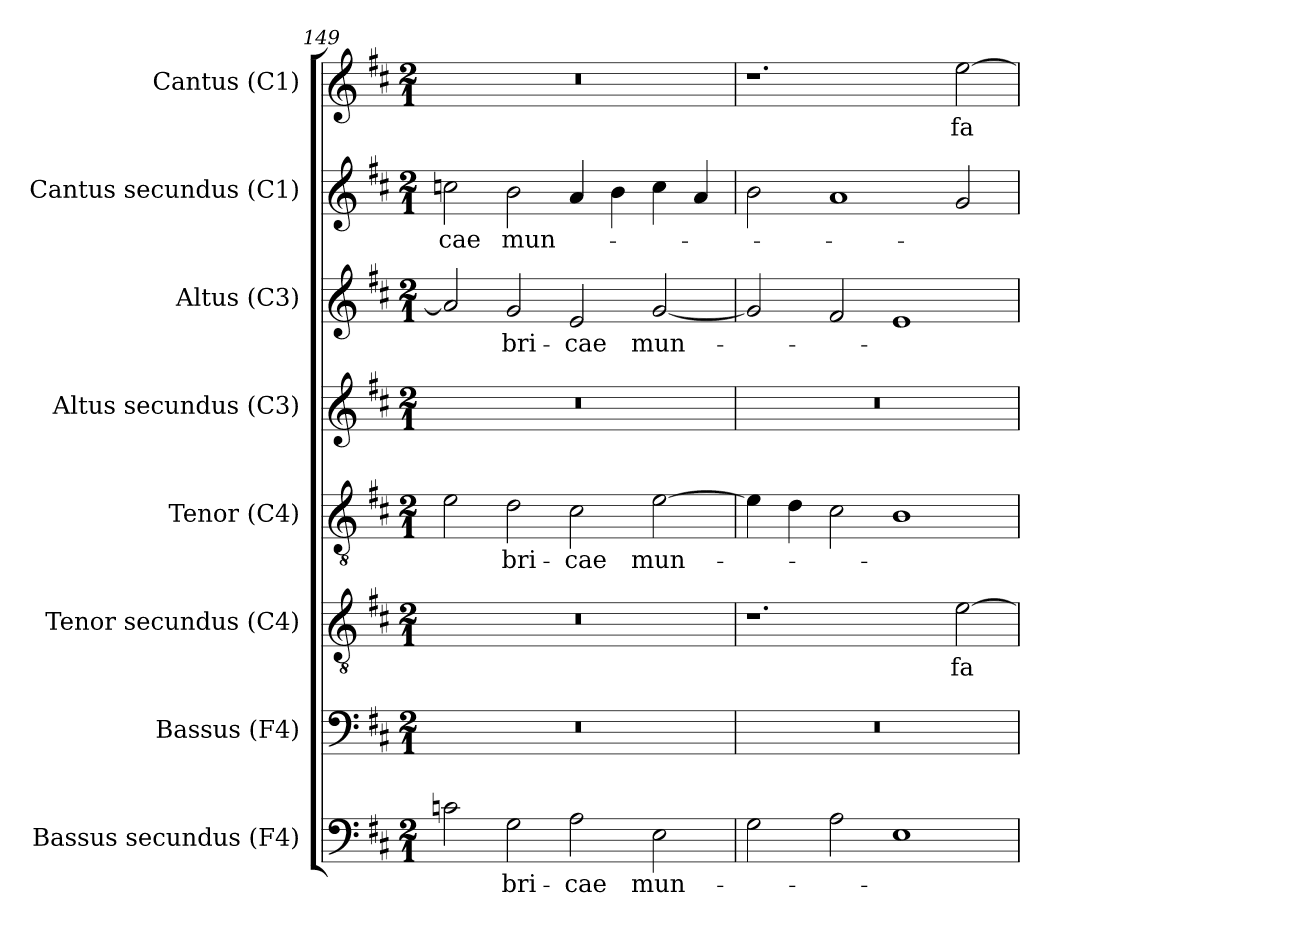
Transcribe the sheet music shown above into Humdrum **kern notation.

**kern	**text	**kern	**kern	**text	**kern	**text	**kern	**kern	**text	**kern	**text	**kern	**text
*part8	*part8	*part7	*part6	*part6	*part5	*part5	*part4	*part3	*part3	*part2	*part2	*part1	*part1
*staff8	*staff8	*staff7	*staff6	*staff6	*staff5	*staff5	*staff4	*staff3	*staff3	*staff2	*staff2	*staff1	*staff1
*I"Bassus secundus (F4)	*	*I"Bassus (F4)	*I"Tenor secundus (C4)	*	*I"Tenor (C4)	*	*I"Altus secundus (C3)	*I"Altus (C3)	*	*I"Cantus secundus (C1)	*	*I"Cantus (C1)	*
*I'B2	*	*I'B.	*I'T2	*	*I'T.	*	*I'A2	*I'A.	*	*I'C2	*	*I'C.	*
*clefF4	*	*clefF4	*clefGv2	*	*clefGv2	*	*clefG2	*clefG2	*	*clefG2	*	*clefG2	*
*	*	*	*	*	*ITrd7c12	*	*	*	*	*	*	*	*
*k[f#c#]	*	*k[f#c#]	*k[f#c#]	*	*k[f#c#]	*	*k[f#c#]	*k[f#c#]	*	*k[f#c#]	*	*k[f#c#]	*
*D:	*	*D:	*D:	*	*D:	*	*D:	*D:	*	*D:	*	*D:	*
*M2/1	*	*M2/1	*M2/1	*	*M2/1	*	*M2/1	*M2/1	*	*M2/1	*	*M2/1	*
=149	=149	=149	=149	=149	=149	=149	=149	=149	=149	=149	=149	=149	=149
!	!	!LO:N:vis=1	!LO:N:vis=1	!	!	!	!LO:N:vis=1	!	!	!	!	!	!
!	!	!	!	!	!	!	!	!	!	!	!LO:LY:b:color=#000000	!LO:N:vis=1	!
2ci\	.	0r	0r	.	2Ei\	.	0r	2ai/]	.	2ccni\	-cae	0r	.
!	!LO:LY:b:color=#000000	!	!	!	!	!	!	!	!	!	!	!	!
!	!	!	!	!	!	!LO:LY:b:color=#000000	!	!	!	!	!	!	!
!	!	!	!	!	!	!	!	!	!LO:LY:b:color=#000000	!	!	!	!
!	!	!	!	!	!	!	!	!	!	!	!LO:LY:b:color=#000000	!	!
2Gi\	-bri-	.	.	.	2Di\	-bri-	.	2gi/	-bri-	2bi\	mun-	.	.
!	!LO:LY:b:color=#000000	!	!	!	!	!	!	!	!	!	!	!	!
!	!	!	!	!	!	!LO:LY:b:color=#000000	!	!	!	!	!	!	!
!	!	!	!	!	!	!	!	!	!LO:LY:b:color=#000000	!	!	!	!
2Ai\	-cae	.	.	.	2C#i\	-cae	.	2ei/	-cae	4ai/	.	.	.
.	.	.	.	.	.	.	.	.	.	4bi\	.	.	.
!	!LO:LY:b:color=#000000	!	!	!	!	!	!	!	!	!	!	!	!
!	!	!	!	!	!	!LO:LY:b:color=#000000	!	!	!	!	!	!	!
!	!	!	!	!	!	!	!	!	!LO:LY:b:color=#000000	!	!	!	!
2Ei\	mun-	.	.	.	[2Ei\	mun-	.	[2gi/	mun-	4cci\	.	.	.
.	.	.	.	.	.	.	.	.	.	4ai/	.	.	.
=150	=150	=150	=150	=150	=150	=150	=150	=150	=150	=150	=150	=150	=150
!	!	!LO:N:vis=1	!	!	!	!	!LO:N:vis=1	!	!	!	!	!	!
2Gi\	.	0r	1.r	.	4Ei\]	.	0r	2gi/]	.	2bi\	.	1.r	.
.	.	.	.	.	4Di\	.	.	.	.	.	.	.	.
2Ai\	.	.	.	.	2C#i\	.	.	2f#i/	.	1ai	.	.	.
1Ei	.	.	.	.	1BBi	.	.	1ei	.	.	.	.	.
!	!	!	!	!LO:LY:b:color=#000000	!	!	!	!	!	!	!	!	!
!	!	!	!	!	!	!	!	!	!	!	!	!	!LO:LY:b:color=#000000
.	.	.	[2ei\	fa-	.	.	.	.	.	2gi/	.	[2eei\	fa-
=	=	=	=	=	=	=	=	=	=	=	=	=	=
*-	*-	*-	*-	*-	*-	*-	*-	*-	*-	*-	*-	*-	*-
